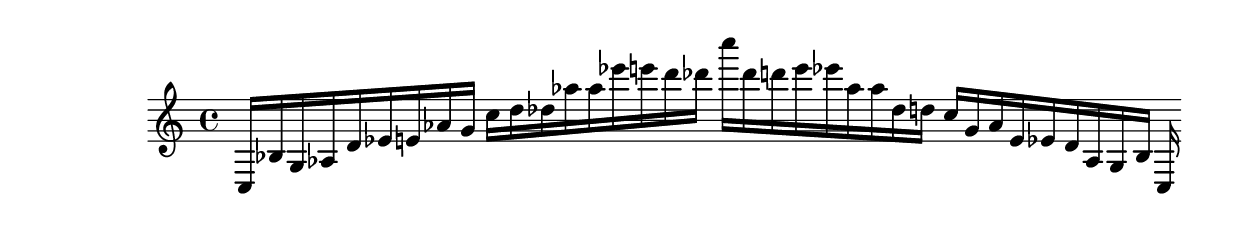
% z vector: tensor([[-0.0345,  0.0045, -0.8818,  2.7542,  0.1230, -0.3284, -1.1416, -0.8887,-0.8045,  1.7230,  2.7063,  0.0378]])
\new PianoStaff <<
\cadenzaOn
\new Staff = "right" {
\clef treble
    c16 [ bes g aes d' ees' e' aes' g' ]
    c'' [ d'' des'' aes'' aes'' ees''' e''' d''' des''' ]
    c'''' [ des''' d''' e''' ees''' aes'' aes'' des'' d'' ]
    c'' [ g' aes' e' ees' d' aes g bes ]
    c
}
>>
